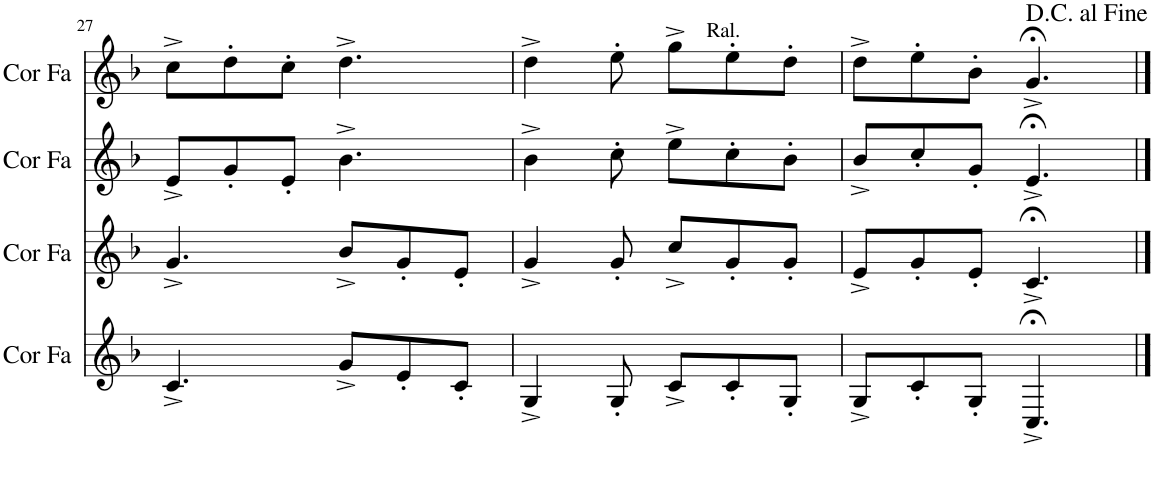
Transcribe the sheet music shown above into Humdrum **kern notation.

**kern	**kern	**kern	**kern
*part4	*part3	*part2	*part1
*staff4	*staff3	*staff2	*staff1
*I"Cor en Fa	*I"Cor en Fa	*I"Cor en Fa	*I"Cor en Fa
*I'Cor Fa	*I'Cor Fa	*I'Cor Fa	*I'Cor Fa
!!LO:PB:g=z
*clefG2	*clefG2	*clefG2	*clefG2
*Trd4c7	*Trd4c7	*Trd4c7	*Trd4c7
*k[b-]	*k[b-]	*k[b-]	*k[b-]
*M6/8	*M6/8	*M6/8	*M6/8
=27	=27	=27	=27
4.c^/	4.g^/	8e^/L	8cc^\L
.	.	8g'/	8dd'\
.	.	8e'/J	8cc'\J
8g^/L	8b-^/L	4.b-^\	4.dd^\
8e'/	8g'/	.	.
8c'/J	8e'/J	.	.
=28	=28	=28	=28
4G^/	4g^/	4b-^\	4dd^\
8G'/	8g'/	8cc'\	8ee'\
!	!	!	!LO:TX:a:t=Ral.
8c^/L	8cc^/L	8ee^\L	8gg^\L
8c'/	8g'/	8cc'\	8ee'\
8G'/J	8g'/J	8b-'\J	8dd'\J
=29	=29	=29	=29
8G^/L	8e^/L	8b-^/L	8dd^\L
8c'/	8g'/	8cc'/	8ee'\
8G'/J	8e'/J	8g'/J	8b-'\J
4.C;<^/	4.c;<^/	4.e;<^/	4.g;<^/
==	==	==	==
*-	*-	*-	*-
